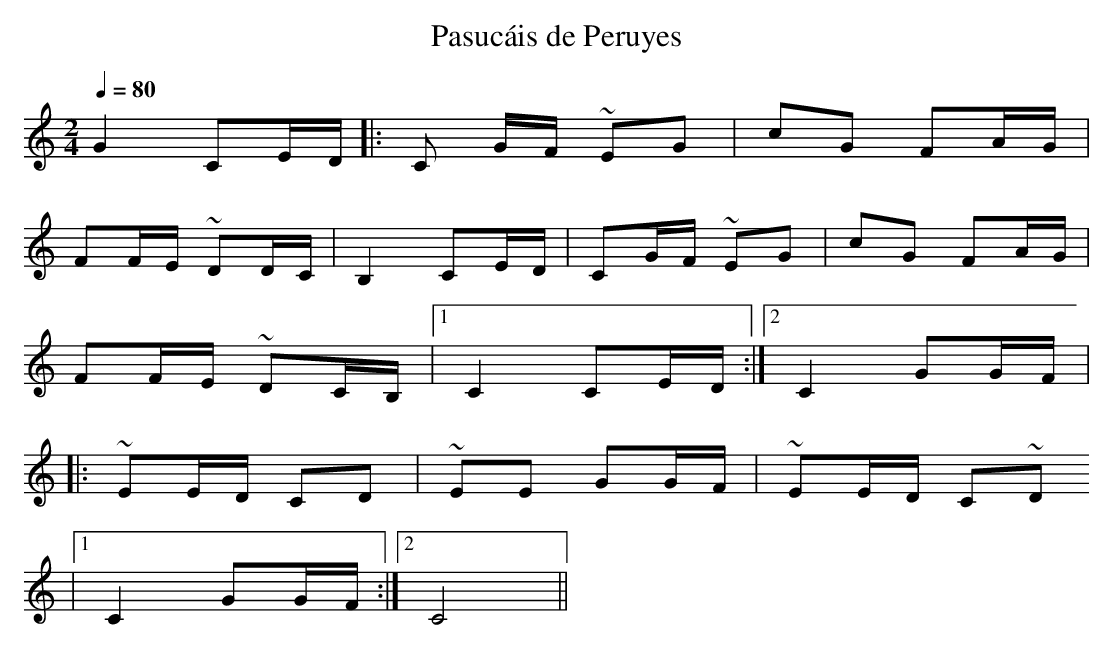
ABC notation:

X:1
T:Pasucáis de Peruyes
M:2/4
L:1/8
Q:1/4=80
K:C
G2 CE/2D/2|:C G/2F/2 ~EG|cG FA/2G/2|
FF/2E/2 ~DD/2C/2|B,2 CE/2D/2|CG/2F/2 ~EG|cG FA/2G/2|
FF/2E/2 ~DC/2B,/2|[1 C2 CE/2D/2:|[2 C2 GG/2F/2|
|:~EE/2D/2 CD|~EE GG/2F/2|~EE/2D/2 C~D
|1 C2 GG/2F/2:|2 C4||
